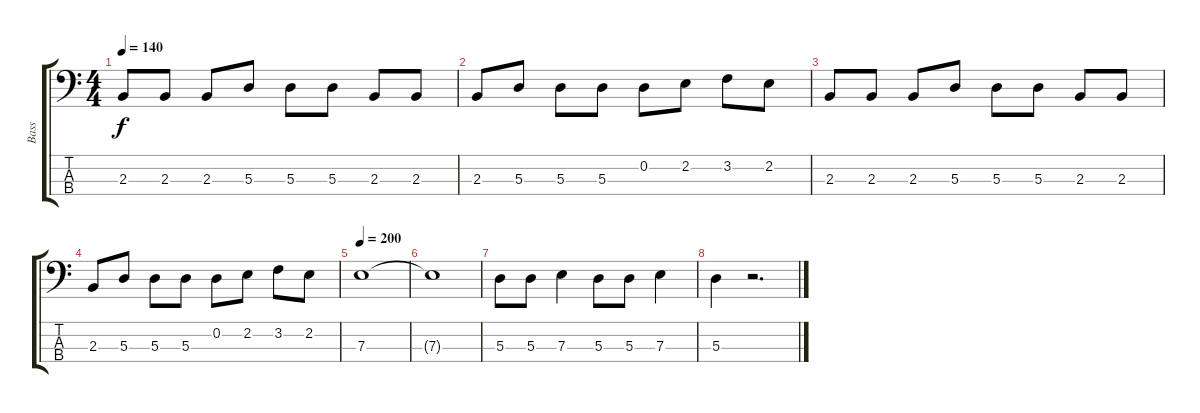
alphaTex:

\track ("Bass" "Bass") {instrument electricbassfinger}
\staff {score tabs}
\tuning (G2 D2 A1 E1) {hide}
\ts (4 4)
\tempo 140
\clef f4
\ks c
2.3.8{dy f} 2.3.8 2.3.8 5.3.8 5.3.8 5.3.8 2.3.8 2.3.8 |
2.3.8 5.3.8 5.3.8 5.3.8 0.2.8 2.2.8 3.2.8 2.2.8 |
2.3.8 2.3.8 2.3.8 5.3.8 5.3.8 5.3.8 2.3.8 2.3.8 |
2.3.8 5.3.8 5.3.8 5.3.8 0.2.8 2.2.8 3.2.8 2.2.8 |
\tempo 200
7.3.1 |
7.3{t}.1 |
5.3.8 5.3.8 7.3.4 5.3.8 5.3.8 7.3.4 |
5.3.4 r.2{d}
